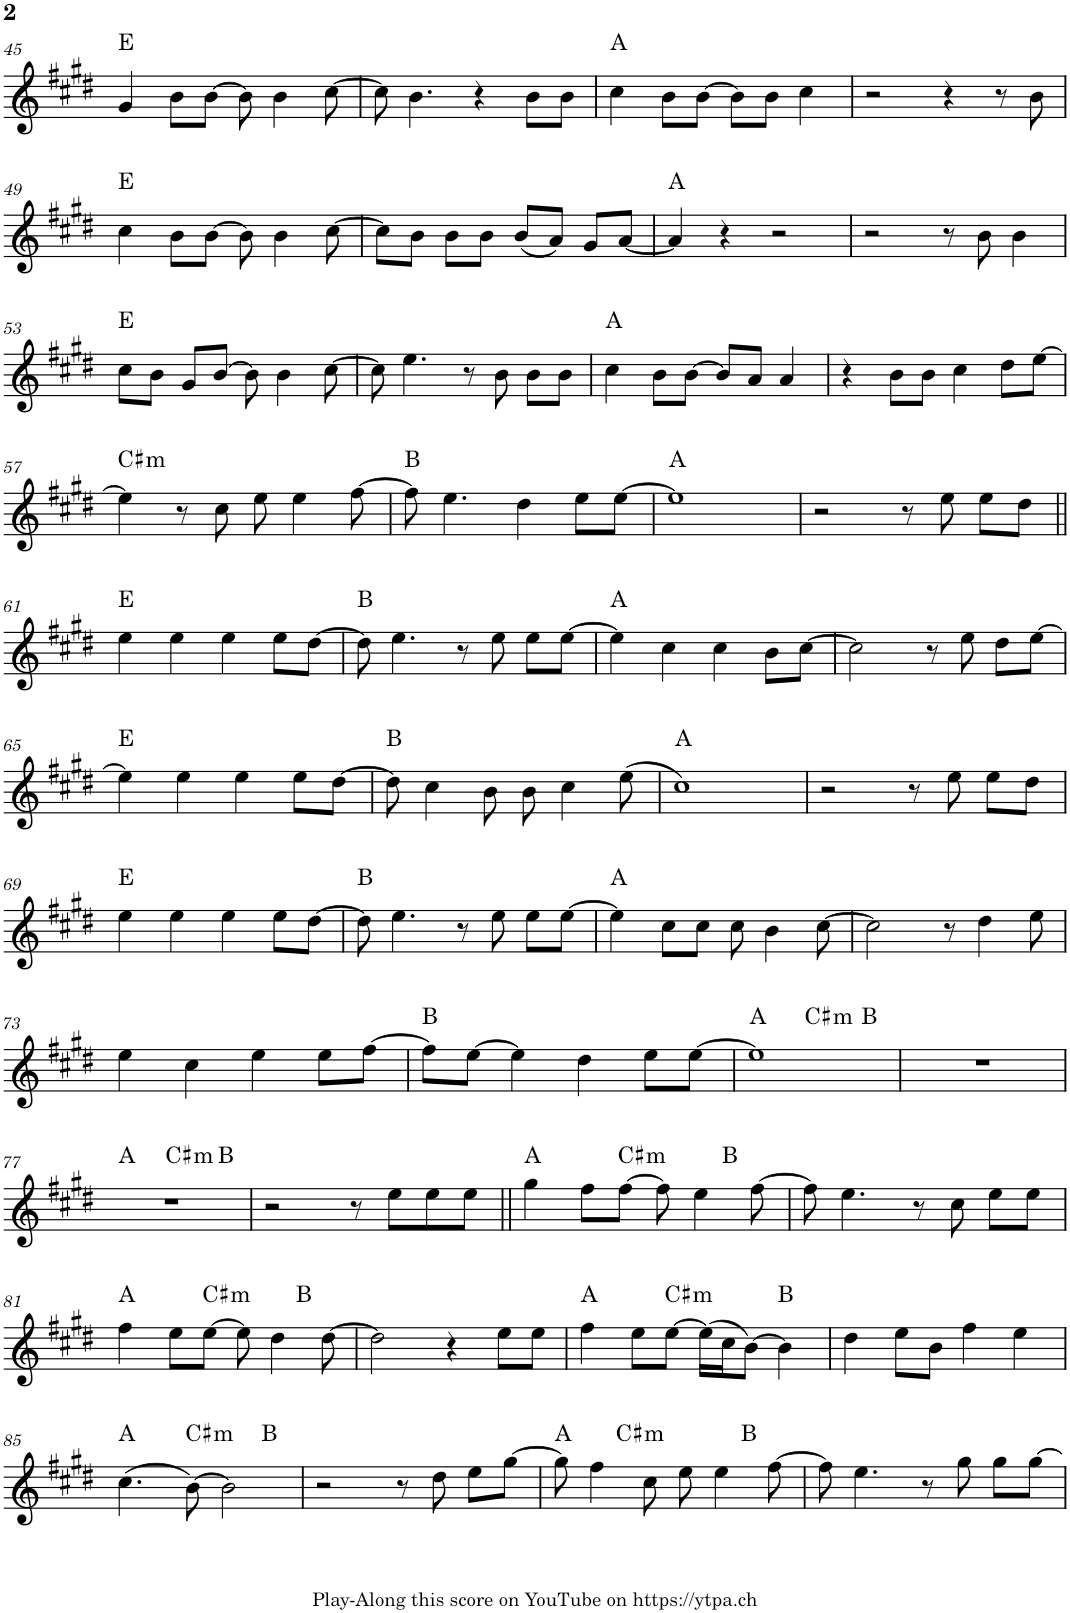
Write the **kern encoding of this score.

**kern	**harte
*part1	*part1
*staff1	*
*I"Piano	*
*I'Pno.	*
!!LO:PB:g=z
*clefG2	*
*k[f#c#g#d#]	*
*M4/4	*
=45	=45
4g#/	E:maj
8b\L	.
[8b\J	.
8b\]	.
4b\	.
[8cc#\	.
=46	=46
8cc#\]	.
4.b\	.
4r	.
8b\L	.
8b\J	.
=47	=47
4cc#\	A:maj
8b\L	.
[8b\J	.
8b\L]	.
8b\J	.
4cc#\	.
=48	=48
2r	.
4r	.
8r	.
8b\	.
!!LO:LB:g=z
=49	=49
4cc#\	E:maj
8b\L	.
[8b\J	.
8b\]	.
4b\	.
[8cc#\	.
=50	=50
8cc#\L]	.
8b\J	.
8b\L	.
8b\J	.
(<8b/L	.
8a/J)	.
8g#/L	.
[8a/J	.
=51	=51
4a/]	A:maj
4r	.
2r	.
=52	=52
2r	.
8r	.
8b\	.
4b\	.
!!LO:LB:g=z
=53	=53
8cc#\L	E:maj
8b\J	.
8g#/L	.
[8b/J	.
8b\]	.
4b\	.
[8cc#\	.
=54	=54
8cc#\]	.
4.ee\	.
8r	.
8b\	.
8b\L	.
8b\J	.
=55	=55
4cc#\	A:maj
8b\L	.
[8b\J	.
8b/L]	.
8a/J	.
4a/	.
=56	=56
4r	.
8b\L	.
8b\J	.
4cc#\	.
8dd#\L	.
[8ee\J	.
!!LO:LB:g=z
=57	=57
!	!LO:H:kt=m
4ee\]	C#:min
8r	.
8cc#\	.
8ee\	.
4ee\	.
[8ff#\	.
=58	=58
8ff#\]	B:maj
4.ee\	.
4dd#\	.
8ee\L	.
[8ee\J	.
=59	=59
1ee]	A:maj
=60	=60
2r	.
8r	.
8ee\	.
8ee\L	.
8dd#\J	.
!!LO:LB:g=z
=61||	=61||
4ee\	E:maj
4ee\	.
4ee\	.
8ee\L	.
[8dd#\J	.
=62	=62
8dd#\]	B:maj
4.ee\	.
8r	.
8ee\	.
8ee\L	.
[8ee\J	.
=63	=63
4ee\]	A:maj
4cc#\	.
4cc#\	.
8b\L	.
[8cc#\J	.
=64	=64
2cc#\]	.
8r	.
8ee\	.
8dd#\L	.
[8ee\J	.
!!LO:LB:g=z
=65	=65
4ee\]	E:maj
4ee\	.
4ee\	.
8ee\L	.
[8dd#\J	.
=66	=66
8dd#\]	B:maj
4cc#\	.
8b\	.
8b\	.
4cc#\	.
(>8ee\	.
=67	=67
1cc#)	A:maj
=68	=68
2r	.
8r	.
8ee\	.
8ee\L	.
8dd#\J	.
!!LO:LB:g=z
=69	=69
4ee\	E:maj
4ee\	.
4ee\	.
8ee\L	.
[8dd#\J	.
=70	=70
8dd#\]	B:maj
4.ee\	.
8r	.
8ee\	.
8ee\L	.
[8ee\J	.
=71	=71
4ee\]	A:maj
8cc#\L	.
8cc#\J	.
8cc#\	.
4b\	.
[8cc#\	.
=72	=72
2cc#\]	.
8r	.
4dd#\	.
8ee\	.
!!LO:LB:g=z
=73	=73
4ee\	.
4cc#\	.
4ee\	.
8ee\L	.
[8ff#\J	.
=74	=74
8ff#\L]	B:maj
[8ee\J	.
4ee\]	.
4dd#\	.
8ee\L	.
[8ee\J	.
=75	=75
*^	*
*	*^	*
1ee]	4.ryy	2.ryy	A:maj
!	!	!	!LO:H:kt=m
.	2ryy	.	C#:min
.	.	4ryy	B:maj
.	8ryy	.	.
*v	*v	*v	*
=76	=76
1r	.
!!LO:LB:g=z
=77	=77
*^	*
*	*^	*
1r	4.ryy	2.ryy	A:maj
!	!	!	!LO:H:kt=m
.	2ryy	.	C#:min
.	.	4ryy	B:maj
.	8ryy	.	.
*v	*v	*v	*
=78	=78
2r	.
8r	.
8ee\L	.
8ee\	.
8ee\J	.
=79||	=79||
*^	*
4gg#\	2.ryy	A:maj
8ff#\L	.	.
!	!	!LO:H:kt=m
[8ff#\J	.	C#:min
8ff#\]	.	.
4ee\	.	.
.	4ryy	B:maj
[8ff#\	.	.
*v	*v	*
=80	=80
8ff#\]	.
4.ee\	.
8r	.
8cc#\	.
8ee\L	.
8ee\J	.
!!LO:LB:g=z
=81	=81
*^	*
4ff#\	2.ryy	A:maj
8ee\L	.	.
!	!	!LO:H:kt=m
[8ee\J	.	C#:min
8ee\]	.	.
4dd#\	.	.
.	4ryy	B:maj
[8dd#\	.	.
*v	*v	*
=82	=82
2dd#\]	.
4r	.
8ee\L	.
8ee\J	.
=83	=83
4ff#\	A:maj
8ee\L	.
!	!LO:H:kt=m
[8ee\J	C#:min
(16ee\LL]	.
16cc#\J	.
[8b\J)	.
4b\]	B:maj
=84	=84
4dd#\	.
8ee\L	.
8b\J	.
4ff#\	.
4ee\	.
!!LO:LB:g=z
=85	=85
*^	*
(4.cc#\	2.ryy	A:maj
!	!	!LO:H:kt=m
[8b\)	.	C#:min
2b\]	.	.
.	4ryy	B:maj
*v	*v	*
=86	=86
2r	.
8r	.
8dd#\	.
8ee\L	.
[8gg#\J	.
=87	=87
*^	*
*	*^	*
8gg#\]	4ryy	2.ryy	A:maj
4ff#\	.	.	.
!	!	!	!LO:H:kt=m
.	2.ryy	.	C#:min
8cc#\	.	.	.
8ee\	.	.	.
4ee\	.	.	.
.	.	4ryy	B:maj
[8ff#\	.	.	.
*v	*v	*v	*
=88	=88
8ff#\]	.
4.ee\	.
8r	.
8gg#\	.
8gg#\L	.
[8gg#\J	.
=	=
*-	*-
